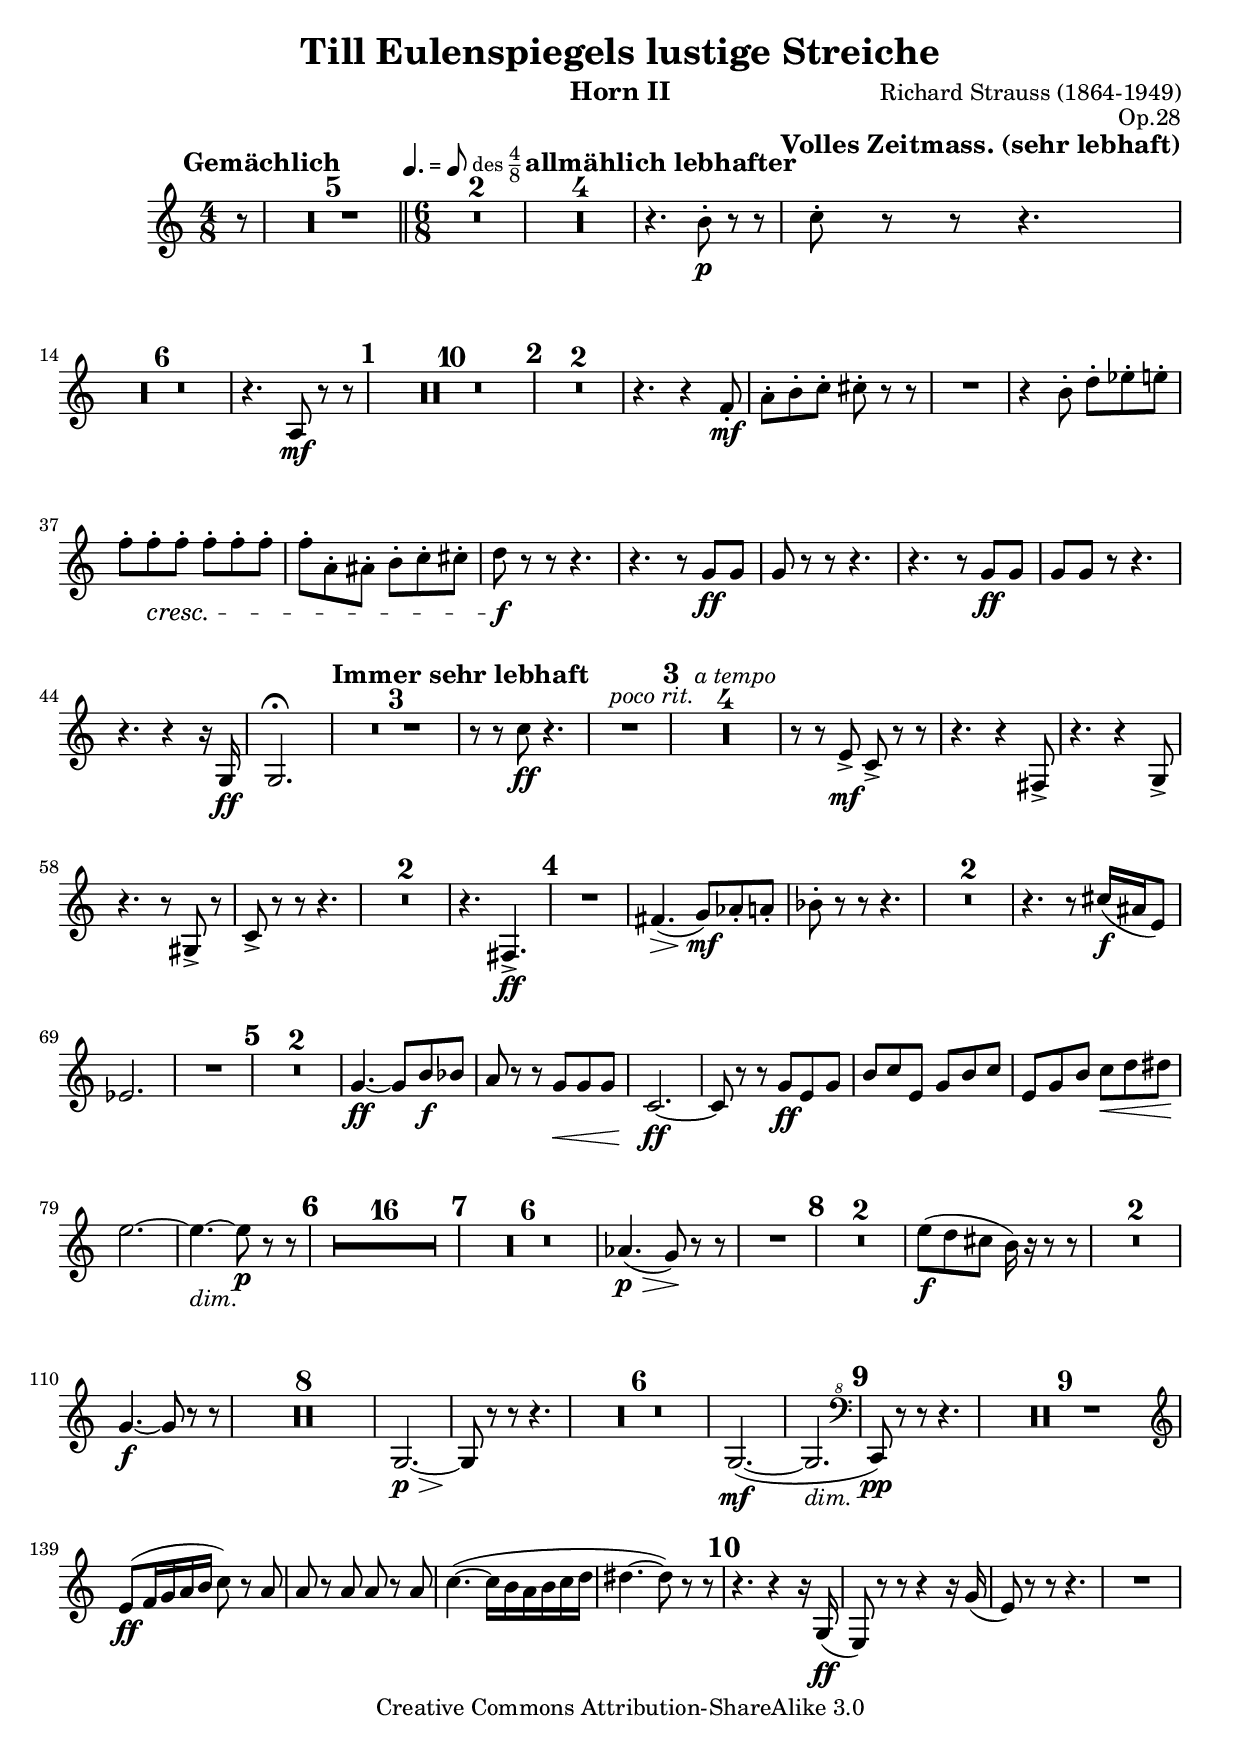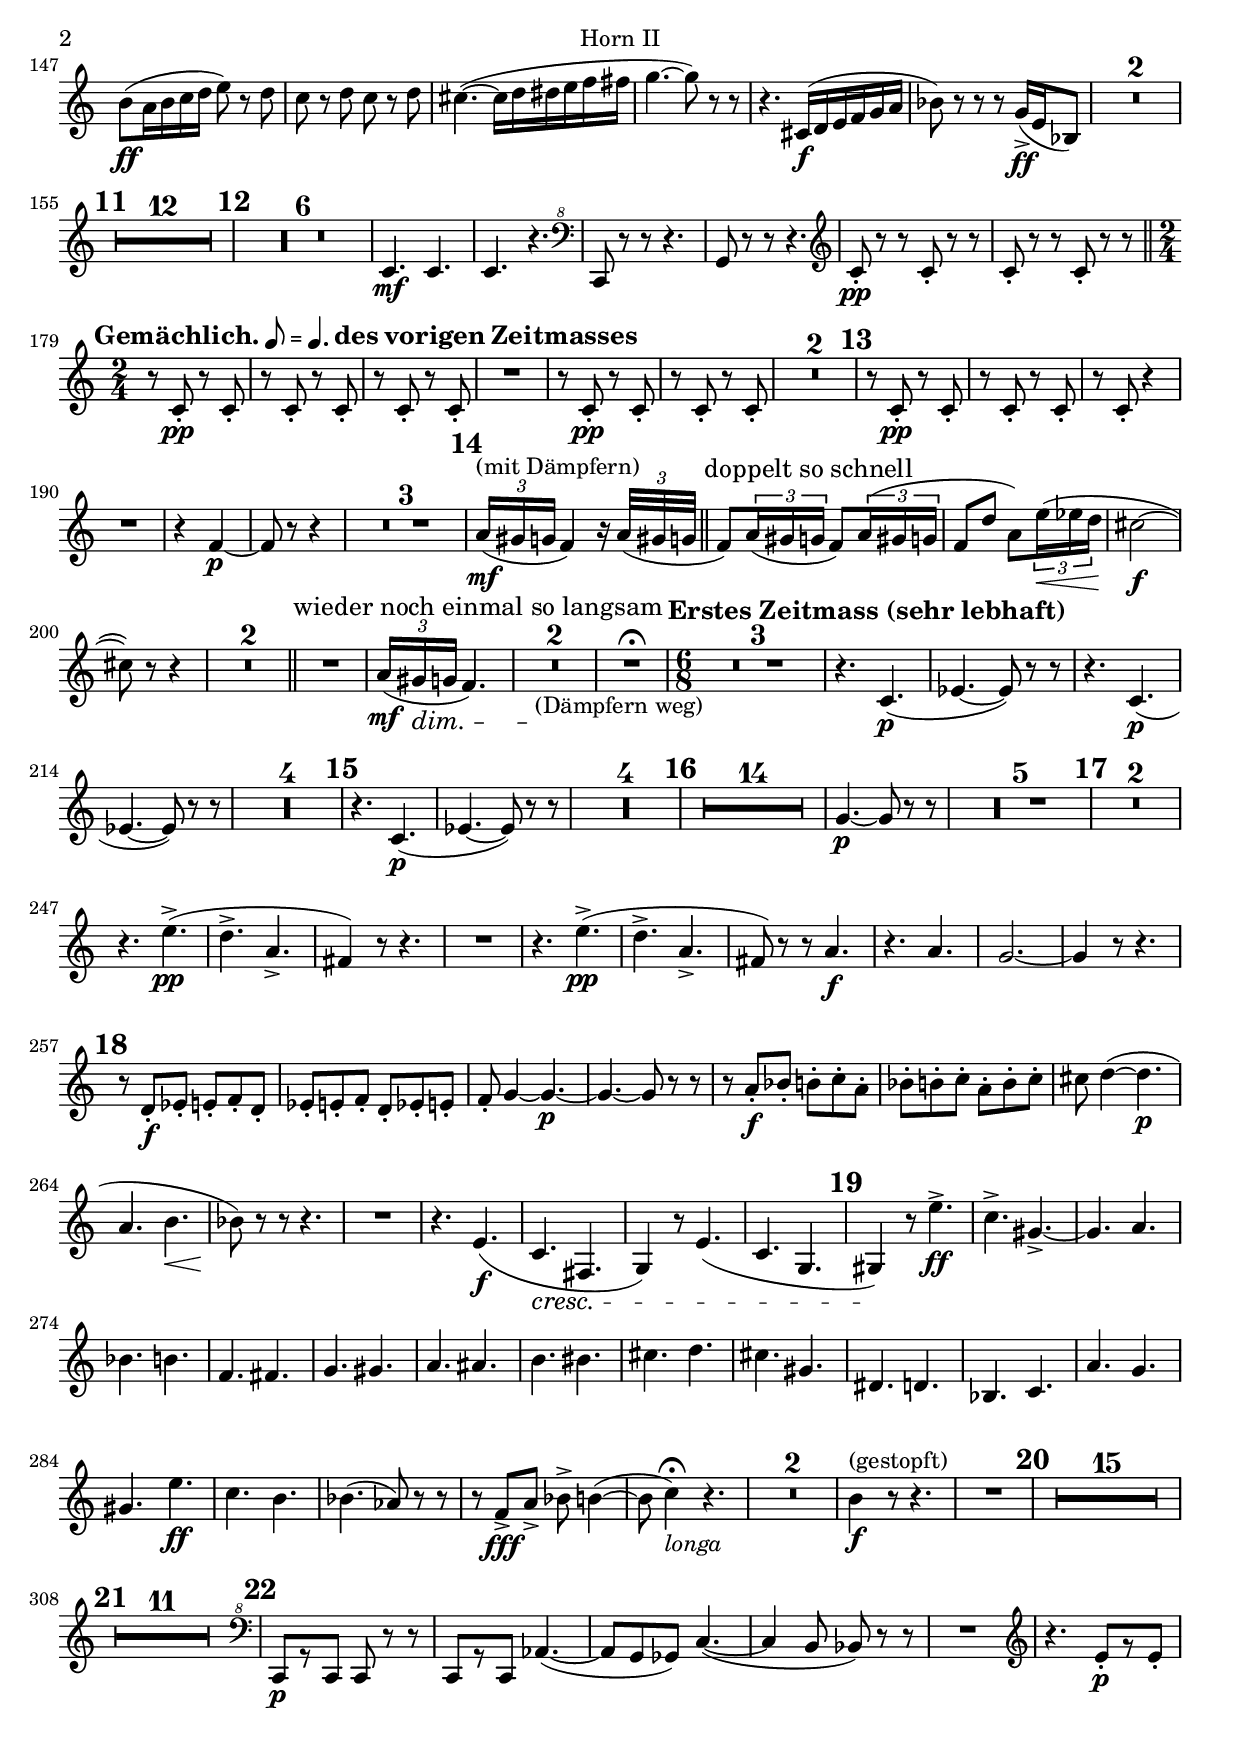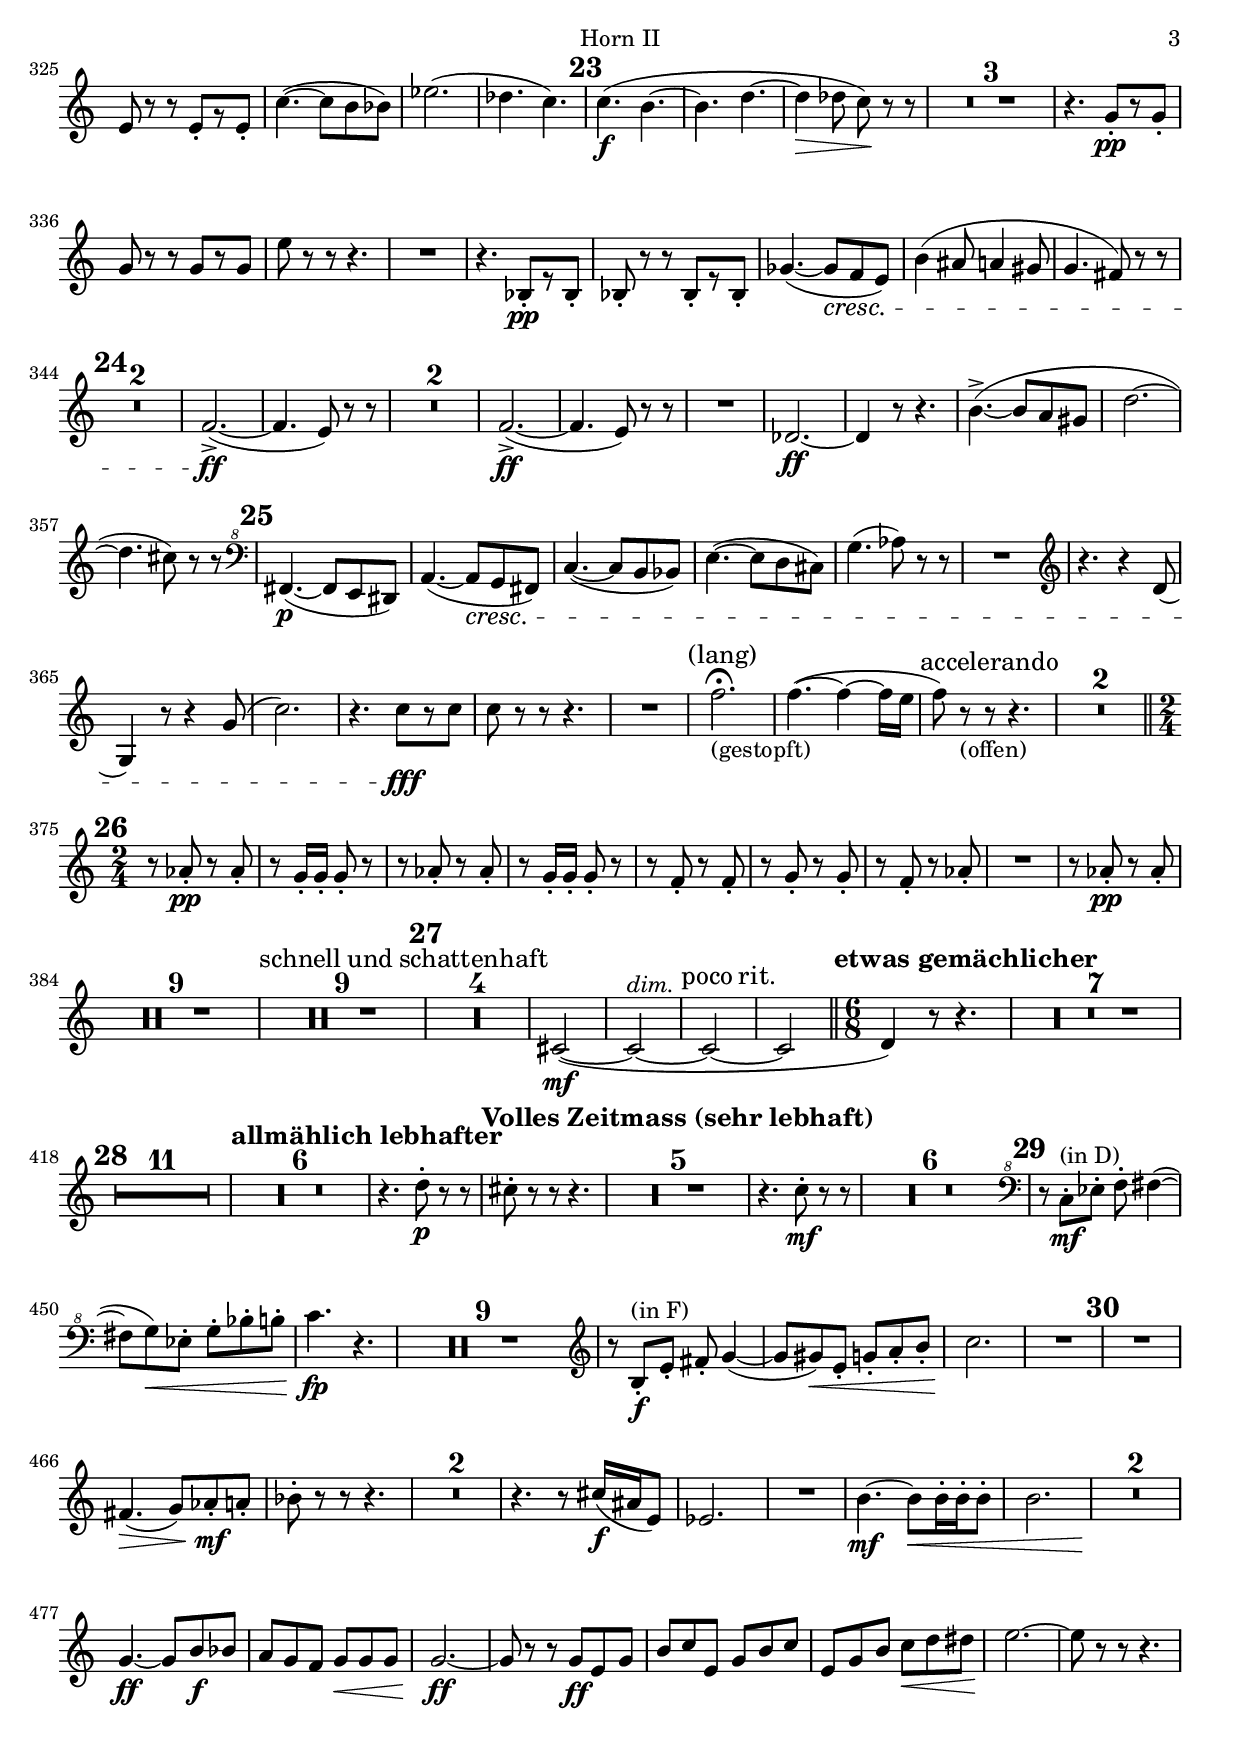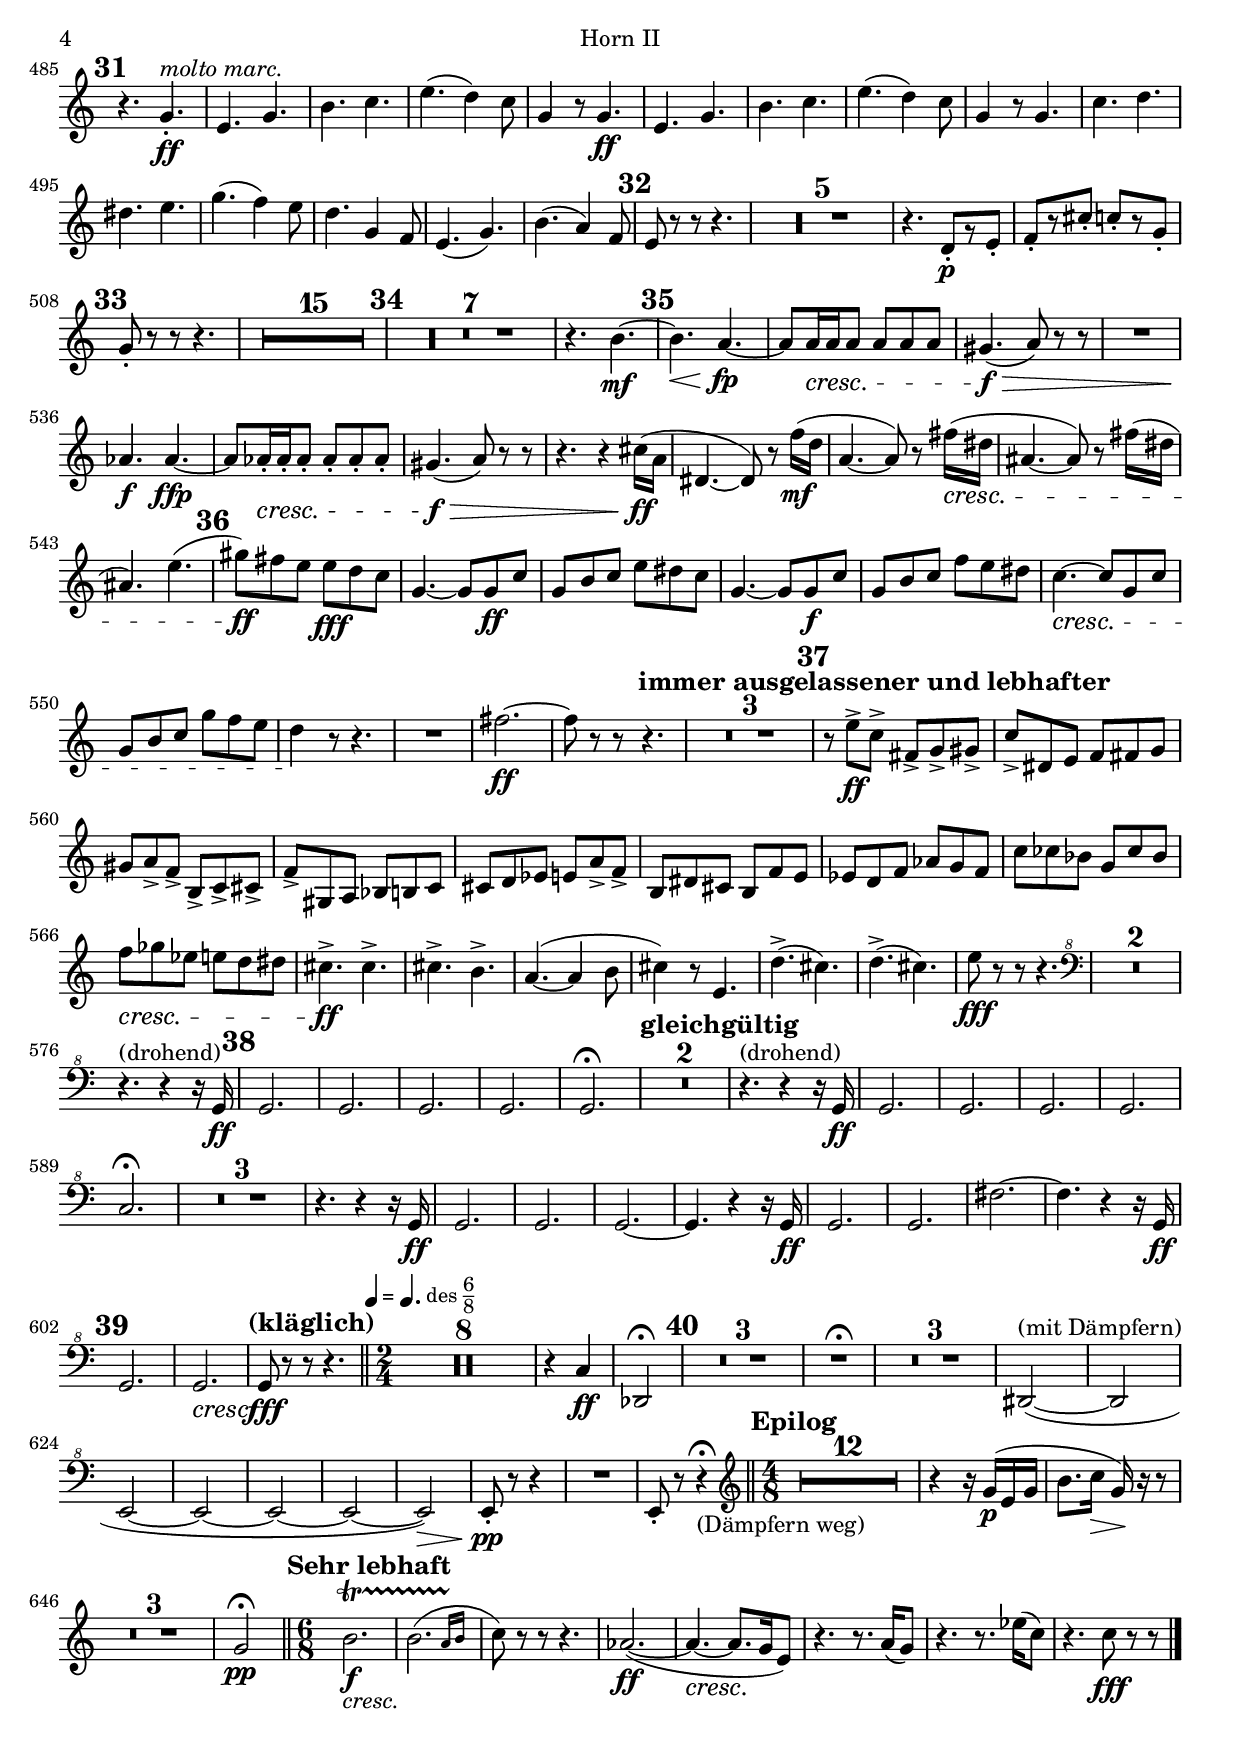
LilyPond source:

\version "2.12.2"

\include "defs.lyi" 
\version "2.12.2"

hornTwo = \relative c''
{
  \transposition f
  r8
  R2*5 |

  %6/8
  R2.*6 |
  r4. b8-.\p r r |
  c-. r r r4. |
  R2.*6 |
  r4. a,8\mf r r |
  R2.*12 |
  r4. r4 f'8-.\mf |
  a-. b-. c-. cis-. r r |
  R2. |
  r4 b8-. d-. ees-. e-. |
  f-.\cresc f-. f-. f-. f-. f-. |
  f-. a,-. ais-. b-. c-. cis-. |
  d\f r r r4. |
  r4. r8 g,\ff g |
  g r r r4. |
  r4. r8 g\ff g |
  g g r r4. |
  r4. r4 r16 g,\ff |
  g2.\fermata |
  R2.*3 |
  r8 r c'\ff r4. |
  R2.*5 |
  r8 r e,->\mf c-> r r |
  r4. r4 fis,8-> |
  r4. r4 g8-> |
  r4. r8 gis-> r |
  c8-> r r r4. |
  R2.*2 |
  r4. fis,->\ff |
  R2. |
  fis'4.(\> g8)\mf aes-. a-. |
  bes-. r r r4. |
  R2.*2 |
  r4. r8 cis16(\f ais e8) |
  ees2. |
  R2.*3 |
  g4.~\ff g8 b\f bes |
  a r r g\< g g |
  c,2.~\ff |
  c8 r r g'\ff e g |
  b c e, g b c |
  e, g b c\< d dis |
  e2.~\! |
  e4.~_\mdim e8\p r r |

  %6
  R2.*16 |

  %7
  R2.*6 |
  aes,4.(\p\> g8)\! r r |
  R2. |

  %8
  R2.*2 |
  e'8(\f d cis b16) r r8 r |
  R2.*2 |
  g4.~\f g8 r r |
  R2.*8 |
  g,2.~\p\> |
  g8\! r r r4. |
  R2.*6 |
  g2.~(\mf |
  g2._\mdim |

  %9
  \clef "bass^8"
  c,8)\pp r r r4. |
  R2.*9 |
  \clef treble
  e'8(\ff f16 g a b c8) r a |
  a r a a r a |
  c4.~( c16 b a b c d |
  dis4.~ dis8) r r |

  %10
  r4. r4 r16 g,,16(\ff |
  e8) r r r4 r16 g'( |
  e8) r r r4. |
  R2. |
  b'8(\ff a16 b c d e8) r d |
  c r d c r d |
  cis4.~( cis16 d dis e f fis |
  g4.~ g8) r r |
  r4. cis,,16(\f d e f g a |
  bes8) r r r g16(->\ff e bes8) |
  R2.*2 |

  %11
  R2.*12 |

  %12
  R2.*6 |
  c4.\mf c |
  c r |
  \clef "bass^8"
  c,8 r r r4. |
  g'8 r r r4. |
  \clef treble
  c8-.\pp r r c-. r r |
  c8-. r r c-. r r |

  %2/4
  r8 c-.\pp r c-. |
  r c-. r c-. |
  r c-. r c-. |
  R2 |
  r8 c-.\pp r c-. |
  r c-. r c-. |
  R2*2 |

  %13
  r8 c-.\pp r c-. |
  r c-. r c-. |
  r c-. r4 |
  R2 |
  r4 f4~\p |
  f8 r r4 |
  R2*3 |

  %14
  \times 2/3 {a16(\mf^\markup{(mit Dämpfern)} gis g} f4) r16 \times 2/3 {a32( gis g} |
  f8) \times 2/3 {a16( gis g} f8) \times 2/3 {a16( gis g} |
  f8 d' a) \times 2/3 {e'16(\< ees d} |
  cis2~\f |
  cis8) r r4 |
  R2*2 |
  R2 |
  \times 2/3 {a16(\mf\dim gis g} f4.) |
  << s4*0\!_\markup {(Dämpfern weg)} R2*2 >> |
  R2^\fermataMarkup |

  %6/8
  R2.*3 |
  \repeat unfold 2
  {
    r4. c4.(\p |
    ees~ ees8) r r |
  }
  R2.*4 |

  %15
  r4. c4.(\p |
  ees~ ees8) r r |
  R2.*4 |

  %16
  R2.*14 |
  g4.~\p g8 r r |
  R2.*5 |

  %17
  R2.*2 |
  r4. e'->(\pp |
  d-> a-> |
  fis4) r8 r4. |
  R2. |
  r4. e'->(\pp |
  d-> a-> |
  fis8) r r a4.\f |
  r4. a |
  g2.~ |
  g4 r8 r4. |

  %18
  r8 d-.\f ees-. e-. f-. d-. |
  ees-. e-. f-. d-. ees-. e-. |
  f-. g4~ g4.~\p |
  g~ g8 r r |
  r8 a-.\f bes-. b-. c-. a-. |
  bes-. b-. c-. a-. b-. c-. |
  cis d4~( d4.\p |
  a b\< |
  bes8)\! r r r4. |
  R2. |
  r4. e,(\f\cresc |
  c fis, |
  g4) r8 e'4.( |
  c g |

  %19
  gis4)\! r8 e''4.->\ff |
  c-> gis~-> |
  gis a |
  bes b |
  f fis |
  g gis |
  a ais |
  b bis |
  cis d |
  cis gis |
  dis d |
  bes c |
  a' g |
  gis e'\ff |
  c b |
  bes( aes8) r r |
  r f->\fff a-> bes-> b4~( |
  b8 c4)\fermata_\mlonga r4. |
  R2.*2 |
  b4^"(gestopft)"\f r8 r4. |
  R2. |

  %20
  R2.*15 |

  %21
  R2.*11 |

  %22
  \clef "bass^8"
  c,,8[\p r c] c r r |
  c[ r c] aes'4.~( |
  aes8 g ges) c4.~( |
  c4 b8 bes) r r |
  R2. |
  \clef treble
  r4. e8[-.\p r e]-. |
  e r r e[-. r e]-. |
  c'4.~( c8 b bes) |
  ees2.( |
  des4. c) |

  %23
  c(\f b~ |
  b d~
  d4\> des8 c)\! r r |
  R2.*3
  r4. g8[-.\pp r g]-. |
  g r r g[ r g] |
  e'8 r r r4. |
  R2. |
  r4. bes,8[-.\pp r bes]-. |
  bes-. r r bes[-. r bes]-. |
  ges'4.~(\cresc ges8 f e) |
  b'4( ais8 a4 gis8 |
  g4. fis8) r r |

  %24
  \repeat unfold 2
  {
    R2.*2 |
    f2.~->(\ff |
    f4. e8) r r |
  }
  R2. |
  des2.~\ff |
  des4 r8 r4. |
  b'4.~->( b8 a gis |
  d'2.~ |
  d4. cis8) r r |

  %25
  \clef "bass^8"
  fis,,4.~(\p fis8 e dis) |
  a'4.~(\cresc a8 g fis) |
  c'4.~( c8 b bes) |
  e4.~( e8 d cis) |
  g'4.( aes8) r r |
  R2. |
  \clef treble
  r4. r4 d,8( |
  g,4) r8 r4 g'8( |
  c2.) |
  r4. c8[\fff r c] |
  c r r r4. |
  R2. |
  f2.\fermata_"(gestopft)" |
  f4.~( f4~ f16 e |
  f8) r_"(offen)" r r4. |
  R2.*2 | \bar "||"

  %2/4
  r8 aes,-.\pp r aes-. |
  r g16-. g-. g8-. r |
  r8 aes-. r aes-. |
  r g16-. g-. g8-. r |
  r f-. r f-. |
  r g-. r g-. |
  r f-. r aes-. |
  R2
  r8 aes-.\pp r aes-. |
  R2*18 |

  %27
  R2*4 |
  cis,2~(\mf | cis~^\mdim | cis~ | cis~ |

  %6/8
  d4) r8 r4. |
  R2.*7 |

  %28
  R2.*11 |
  %first horn solo
  R2.*6 |
  r4. d'8-.\p r r |
  cis-. r r r4. |
  %third horn solo
  R2.*5 |
  r4. c8-.\mf r r |
  R2.*6 |

  %29
  \clef "bass^8"
  \transposition d
  r8 c,8-.\mf^"(in D)" ees-. f-. fis4~( |
  fis8 g)\< ees-. g-. bes-. b-. |
  c4.\fp r |
  R2.*9 |
  \clef treble
  \transposition f
  r8 b,-.\f^"(in F)" e-. fis-. g4~( |
  g8 gis)\< e-. g-. a-. b-. |
  c2.\! |
  R2. |

  %30
  R2. |
  fis,4.(\> g8) aes-.\mf a-. |
  bes-. r r r4. |
  R2.*2 |
  r4. r8 cis16(\f ais e8) |
  ees2. |
  R2. |
  b'4.~\mf b8\< b16-. b-. b8-. |
  b2. |
  << {s4*0\!} {R2.*2} >> |
  g4.~\ff g8 b\f bes |
  a g f g\< g g |
  g2.~\ff |
  g8 r r g\ff e g |
  b c e, g b c |
  e, g b c\< d dis |
  e2.~\! |
  e8 r r r4. |

  %31
  r g,-.\ff^\mmoltomarc |
  e g |
  b c |
  e( d4) c8 |
  g4 r8 g4.\ff |
  e g |
  b c |
  e( d4) c8 |
  g4 r8 g4. |
  c d |
  dis e |
  g( f4) e8 |
  d4. g,4 f8 |
  e4.( g) |
  b4.( a4) f8 |

  %32
  e r r r4. |
  R2.*5 |
  r4. d8[-.\p r e]-. |
  f[-. r cis']-. c[-. r g]-. |

  %33
  g-. r r r4. |
  R2.*15 |

  %34
  R2.*7 |
  r4. b4.~\mf |

  %35
  b\< a~\fp |
  \crescTextCresc
  a8 a16\< a a8 a a a |
  gis4.(\f\> a8) r r |
  R2. |
  aes4.\f\< aes~\ffp |
  \crescTextCresc
  aes8 aes16-.\< aes-. aes8-. aes-. aes-. aes-. |
  gis4.(\f\> a8) r r |
  r4. r4 cis16(\ff a |
  dis,4.~ dis8) r f'16(\mf d |
  \crescTextCresc
  a4.~ a8) r fis'16(\< dis |
  ais4.~ ais8) r fis'16( dis |
  ais4.) e'4.( |

  %36
  gis8)\ff fis e e\fff d c |
  g4.~ g8 g\ff c |
  g b c e dis c |
  g4.~ g8 g\f c |
  g b c f e dis |
  \crescTextCresc
  c4.~\< c8 g c |
  g b c g' f e |
  d4\! r8 r4. |
  R2. |
  fis2.~\ff |
  fis8 r r r4. |
  R2.*3 |

  %37
  r8 e->\ff c-> fis,-> g-> gis-> |
  c-> dis, e f fis g |
  gis a-> f-> b,-> c-> cis-> |
  f-> gis, a bes b c |
  cis d ees e a-> f-> |
  b, dis cis b f' e |
  ees d f aes g f |
  c' ces bes g ces bes |
  f'\< ges ees e d dis |
  cis4.->\ff cis-> |
  cis-> b-> |
  a4.~( a4 b8 |
  cis4) r8 e,4. |
  d'->( cis) |
  d->( cis) |
  e8\fff r r r4. |
  \clef "bass^8"
  \repeat unfold 2
  {
    R2.*2 |
    r4.^"(drohend)" r4 r16 g,,\ff |
    \repeat unfold 4 g2. |
  }
  \alternative
  {
    {g2.\fermata |}
    {c2.\fermata |}
  }
  R2.*3 |
  r4. r4 r16 g\ff |
  g2. | g |
  g~ |
  g4. r4 r16 g\ff |
  g2. | g |
  fis'~ | fis4. r4 r16 g,16\ff |

  %39
  g2. |
  g2.\< |
  g8\fff r r r4. |

  %2/4
  R2*8 |
  r4 c\ff | %TODO: Indicate no mute here. Only Horns I,III are muted.
  des,2\fermata

  %40
  R2*3 |
  R2^\fermataMarkup |
  R2*3 |
  dis2~(^"(mit Dämpfern)" | dis |
  e2~ | e~ | e~ | e~ | e)\> |
  e8-.\pp r r4 |
  R2 |
  e8-. r r4\fermata_"(Dämpfern weg)" |
  \clef treble

  %Epilog
  %4/8
  R2*12 |
  r4 r16 g'(\p e g |
  b8. c16\> g)\! r r8 |
  R2*3 |
  g2\fermata\pp |

  %6/8
  b2.\f\startTrillSpan_\mcresc |
  \afterGrace b( {a16[ b]\stopTrillSpan} |
  c8) r r r4. |
  aes2.~(\ff |
  aes4.~\< aes8. g16\! e8) |
  r4. r8. a16( g8) |
  r4. r8. ees'16( c8) |
  r4. c8\fff r r |
}

 

instrument = "Horn II"

notes = \hornTwo

\include "part.lyi"


